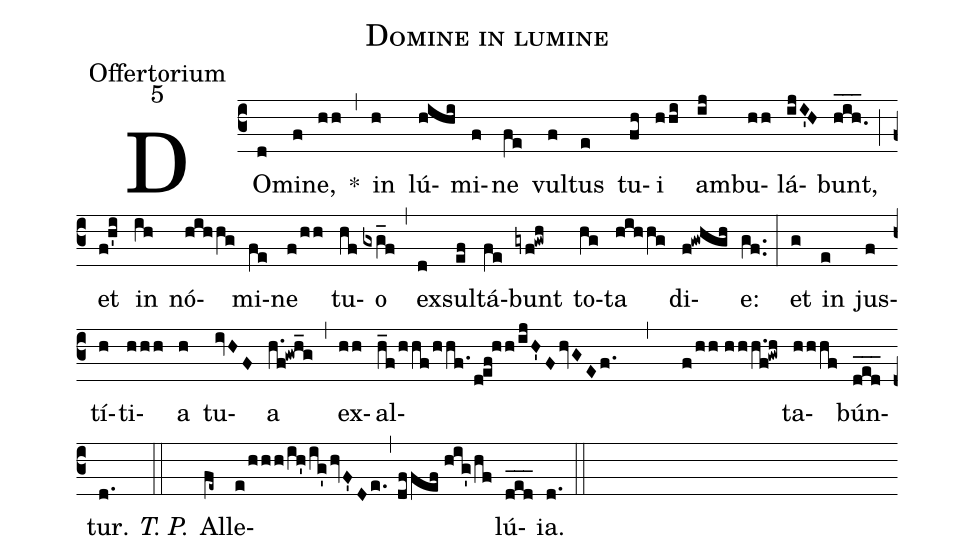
name: Domine in lumine;
office-part: Offertorium;
mode: 5;
%%
(c3) DO(d)mi(f)ne,(hh) *(,) in(h) lú(hihi)mi(f)ne(fe) vul(f)tus(e) tu(fh)i(hhi) am(ij)bu(hh)lá(ijI'H)bunt,(hih.___) (;) et(f!h'i) in(ih) nó(hihhg)mi(fe)ne(f/hh) tu(hf)o(gxg_f) (,) ex(d)sul(ef)tá(fe)bunt(gyf!gwh) to(hg)ta(hihhg) di(f!gwhgh)e:(gf..) (:)
et(g) in(e) jus(f)tí(h)ti(hhh)a(h) tu(ivHF)a(h.f!gwh_g) (,) ex(hh)al(h_f/hhf/hhf./d!ef!hh/ijH'FhvGEf. , f/hh//hhh.f!gwh)ta(hhhf)bún(ded___)tur.(d.) <i>T. P.</i>(::)
Al(fe~)le(e/hhh/ih'/ig'hvF'De.,dffef//hig'/hf)lú(ded___)ia.(d.) (::)
